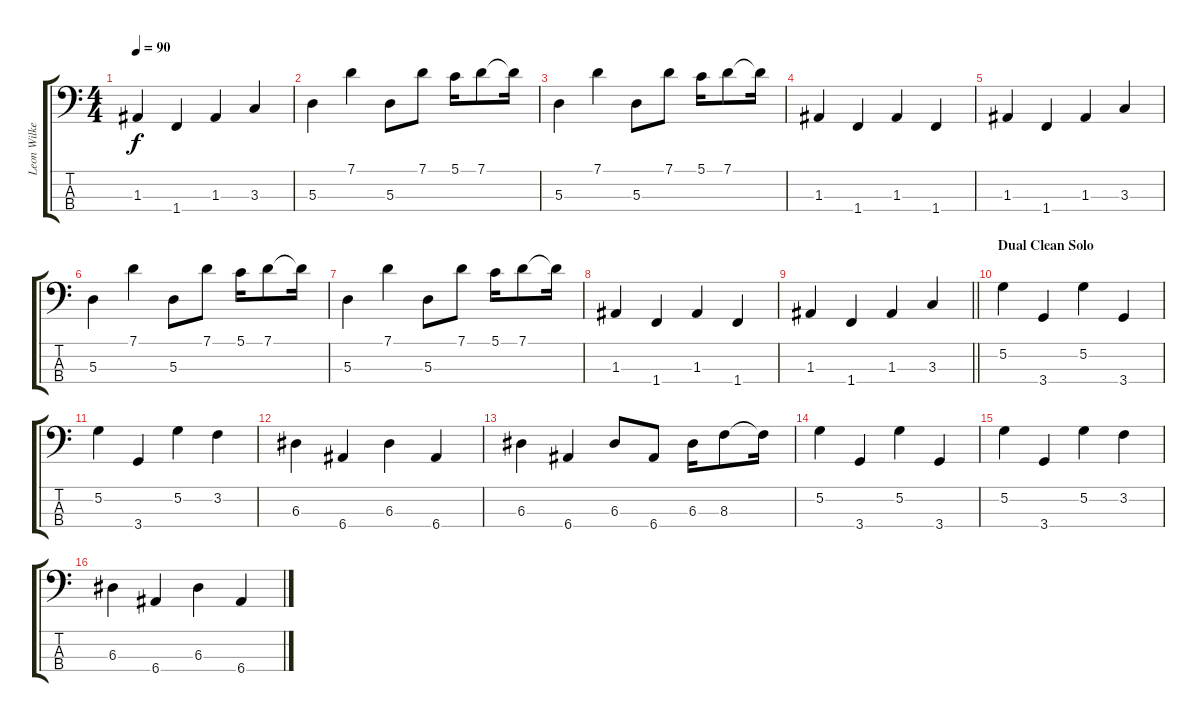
\track ("Leon Wilkeson (Bass Guitar)" "Leon Wilke") {instrument electricbasspick}
\staff {score tabs}
\tuning (G2 D2 A1 E1) {hide}
\ts (4 4)
\tempo 90
\clef f4
\ks c
1.3.4{dy f} 1.4.4 1.3.4 3.3.4 |
5.3.4 7.1.4 5.3.8 7.1.8 5.1.16 7.1.8 7.1{t}.16 |
5.3.4 7.1.4 5.3.8 7.1.8 5.1.16 7.1.8 7.1{t}.16 |
1.3.4 1.4.4 1.3.4 1.4.4 |
1.3.4 1.4.4 1.3.4 3.3.4 |
5.3.4 7.1.4 5.3.8 7.1.8 5.1.16 7.1.8 7.1{t}.16 |
5.3.4 7.1.4 5.3.8 7.1.8 5.1.16 7.1.8 7.1{t}.16 |
1.3.4 1.4.4 1.3.4 1.4.4 |
\barLineRight lightlight
1.3.4 1.4.4 1.3.4 3.3.4 |
\section ("" "Dual Clean Solo")
5.2.4 3.4.4 5.2.4 3.4.4 |
5.2.4 3.4.4 5.2.4 3.2.4 |
6.3.4 6.4.4 6.3.4 6.4.4 |
6.3.4 6.4.4 6.3.8 6.4.8 6.3.16 8.3.8 8.3{t}.16 |
5.2.4 3.4.4 5.2.4 3.4.4 |
5.2.4 3.4.4 5.2.4 3.2.4 |
6.3.4 6.4.4 6.3.4 6.4.4
